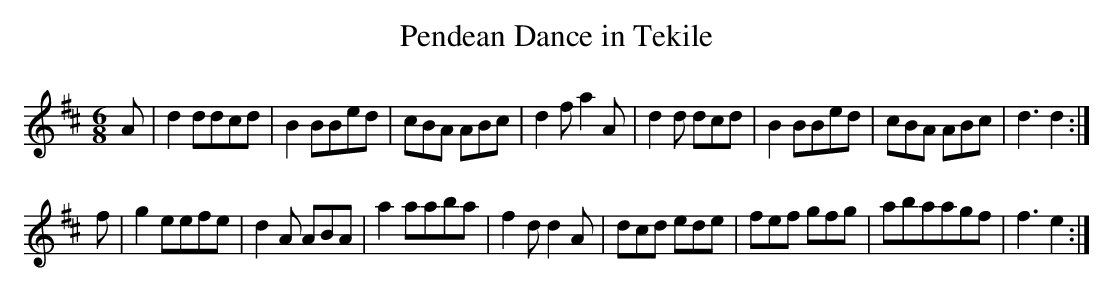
X:1
T:Pendean Dance in Tekile
M:6/8
L:1/8
K:D
A|d2ddcd| B2BBed| cBA ABc| d2f a2A| d2d dcd|B2BBed| cBA ABc|d3d2:|
f|g2eefe| d2A ABA| a2aaba| f2d d2A|dcd ede| fef gfg| abaagf| f3 e2:|
